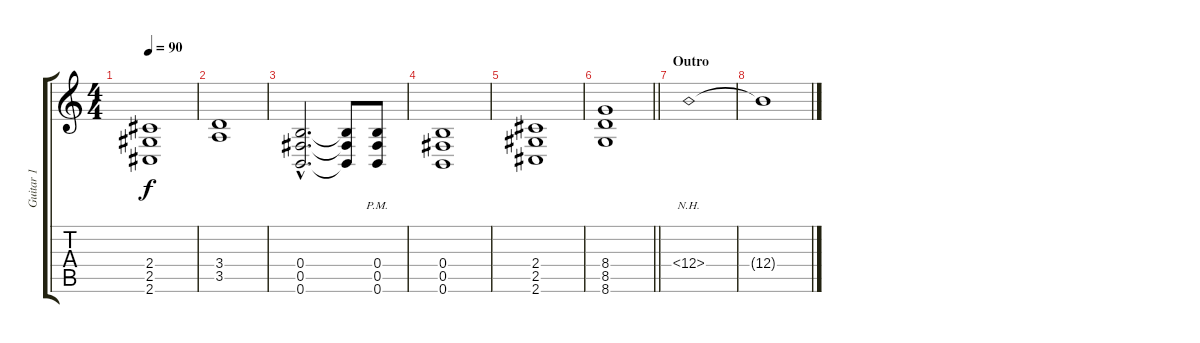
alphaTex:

\track ("Guitar 1" "Guitar 1") {instrument distortionguitar}
\staff {score tabs}
\tuning (Db4 Ab3 E3 B2 Gb2 B1) {hide}
\ts (4 4)
\tempo 90
\clef g2
\ks c
(2.4 2.5 2.6).1{dy f} |
(3.4 3.5).1 |
(0.4{hac} 0.5{hac} 0.6{hac}).2{d} (0.4{t} 0.5{t} 0.6{t}).8 (0.4{pm} 0.5{pm} 0.6{pm}).8 |
(0.4 0.5 0.6).1 |
(2.4 2.5 2.6).1 |
\barLineRight lightlight
(8.4 8.5 8.6).1 |
\section ("" "Outro")
12.4{nh}.1 |
12.4{t}.1
